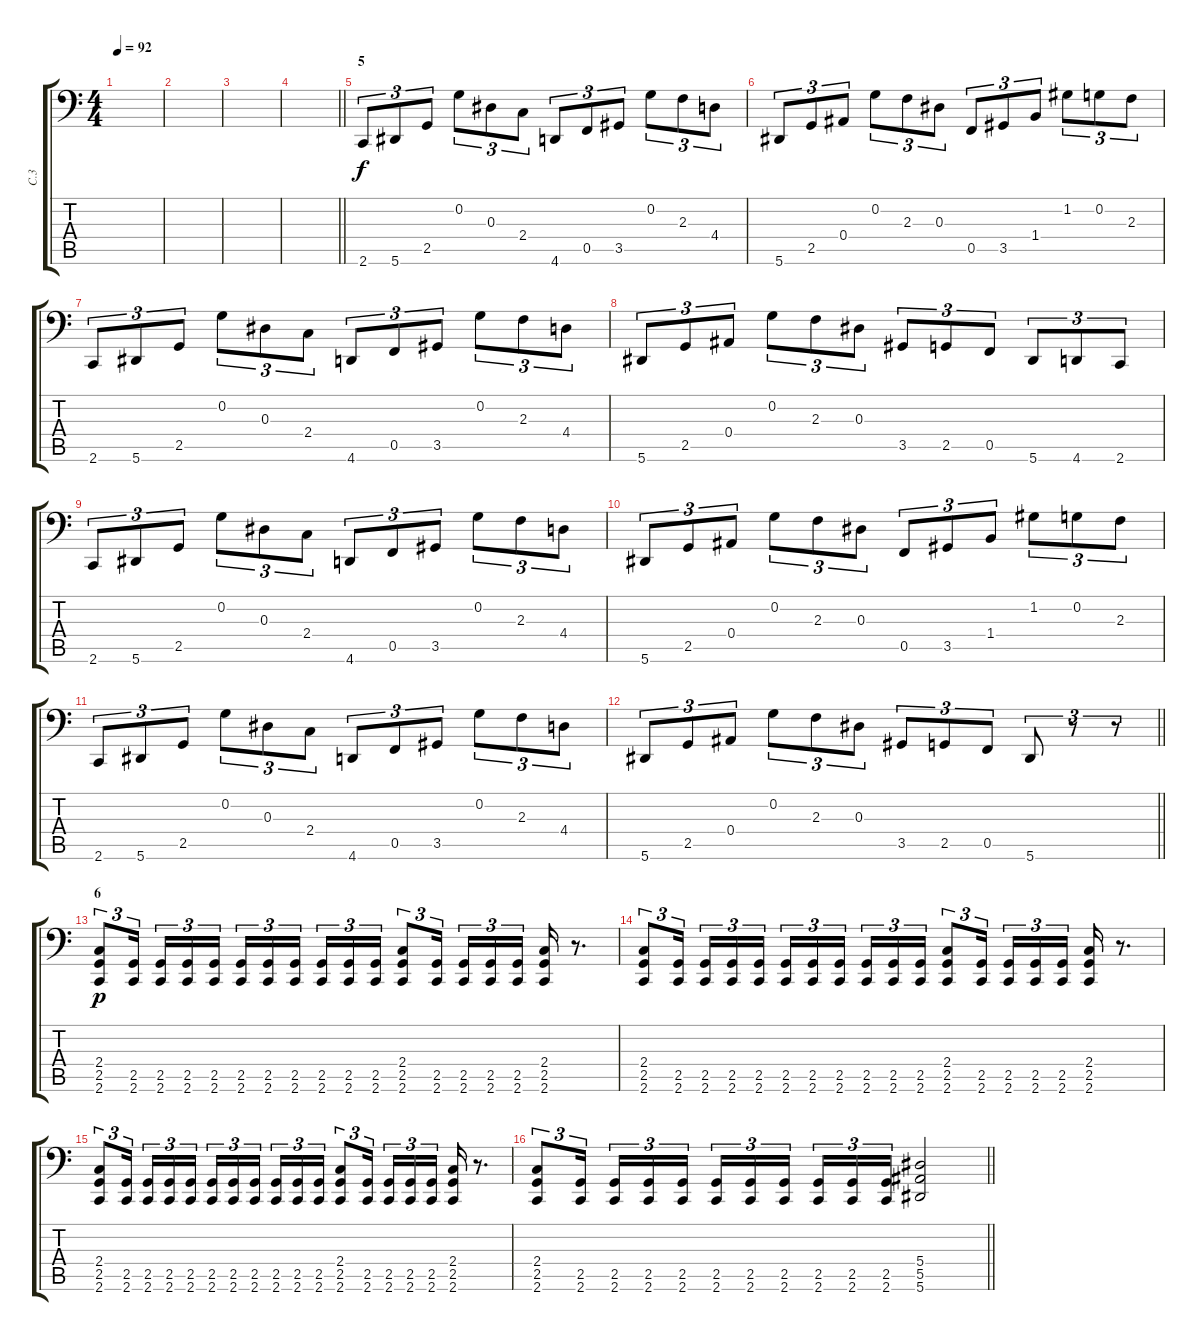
\track ("С.3" "С.3") {instrument harpsichord}
\staff {score tabs}
\tuning (C4 G3 Eb3 Bb2 F2 Bb1) {hide}
\ts (4 4)
\tempo 92
\clef f4
\ks c
|
|
|
\barLineRight lightlight
|
\section ("" "5")
2.6.8{tu (3 2)} 5.6.8{tu (3 2)} 2.5.8{tu (3 2)} 0.2.8{tu (3 2)} 0.3.8{tu (3 2)} 2.4.8{tu (3 2)} 4.6.8{tu (3 2)} 0.5.8{tu (3 2)} 3.5.8{tu (3 2)} 0.2.8{tu (3 2)} 2.3.8{tu (3 2)} 4.4.8{tu (3 2)} |
5.6.8{tu (3 2)} 2.5.8{tu (3 2)} 0.4.8{tu (3 2)} 0.2.8{tu (3 2)} 2.3.8{tu (3 2)} 0.3.8{tu (3 2)} 0.5.8{tu (3 2)} 3.5.8{tu (3 2)} 1.4.8{tu (3 2)} 1.2.8{tu (3 2)} 0.2.8{tu (3 2)} 2.3.8{tu (3 2)} |
2.6.8{tu (3 2)} 5.6.8{tu (3 2)} 2.5.8{tu (3 2)} 0.2.8{tu (3 2)} 0.3.8{tu (3 2)} 2.4.8{tu (3 2)} 4.6.8{tu (3 2)} 0.5.8{tu (3 2)} 3.5.8{tu (3 2)} 0.2.8{tu (3 2)} 2.3.8{tu (3 2)} 4.4.8{tu (3 2)} |
5.6.8{tu (3 2)} 2.5.8{tu (3 2)} 0.4.8{tu (3 2)} 0.2.8{tu (3 2)} 2.3.8{tu (3 2)} 0.3.8{tu (3 2)} 3.5.8{tu (3 2)} 2.5.8{tu (3 2)} 0.5.8{tu (3 2)} 5.6.8{tu (3 2)} 4.6.8{tu (3 2)} 2.6.8{tu (3 2)} |
2.6.8{tu (3 2)} 5.6.8{tu (3 2)} 2.5.8{tu (3 2)} 0.2.8{tu (3 2)} 0.3.8{tu (3 2)} 2.4.8{tu (3 2)} 4.6.8{tu (3 2)} 0.5.8{tu (3 2)} 3.5.8{tu (3 2)} 0.2.8{tu (3 2)} 2.3.8{tu (3 2)} 4.4.8{tu (3 2)} |
5.6.8{tu (3 2)} 2.5.8{tu (3 2)} 0.4.8{tu (3 2)} 0.2.8{tu (3 2)} 2.3.8{tu (3 2)} 0.3.8{tu (3 2)} 0.5.8{tu (3 2)} 3.5.8{tu (3 2)} 1.4.8{tu (3 2)} 1.2.8{tu (3 2)} 0.2.8{tu (3 2)} 2.3.8{tu (3 2)} |
2.6.8{tu (3 2)} 5.6.8{tu (3 2)} 2.5.8{tu (3 2)} 0.2.8{tu (3 2)} 0.3.8{tu (3 2)} 2.4.8{tu (3 2)} 4.6.8{tu (3 2)} 0.5.8{tu (3 2)} 3.5.8{tu (3 2)} 0.2.8{tu (3 2)} 2.3.8{tu (3 2)} 4.4.8{tu (3 2)} |
\barLineRight lightlight
5.6.8{tu (3 2)} 2.5.8{tu (3 2)} 0.4.8{tu (3 2)} 0.2.8{tu (3 2)} 2.3.8{tu (3 2)} 0.3.8{tu (3 2)} 3.5.8{tu (3 2)} 2.5.8{tu (3 2)} 0.5.8{tu (3 2)} 5.6.8{tu (3 2)} r.8{tu (3 2)} r.8{tu (3 2)} |
\section ("" "6")
(2.4 2.5 2.6).8{tu (3 2) dy p} (2.5 2.6).16{tu (3 2) beam splitsecondary} (2.5 2.6).16{tu (3 2)} (2.5 2.6).16{tu (3 2)} (2.5 2.6).16{tu (3 2)} (2.5 2.6).16{tu (3 2)} (2.5 2.6).16{tu (3 2)} (2.5 2.6).16{tu (3 2) beam splitsecondary} (2.5 2.6).16{tu (3 2)} (2.5 2.6).16{tu (3 2)} (2.5 2.6).16{tu (3 2)} (2.4 2.5 2.6).8{tu (3 2)} (2.5 2.6).16{tu (3 2) beam splitsecondary} (2.5 2.6).16{tu (3 2)} (2.5 2.6).16{tu (3 2)} (2.5 2.6).16{tu (3 2)} (2.4 2.5 2.6).16 r.8{d} |
(2.4 2.5 2.6).8{tu (3 2)} (2.5 2.6).16{tu (3 2) beam splitsecondary} (2.5 2.6).16{tu (3 2)} (2.5 2.6).16{tu (3 2)} (2.5 2.6).16{tu (3 2)} (2.5 2.6).16{tu (3 2)} (2.5 2.6).16{tu (3 2)} (2.5 2.6).16{tu (3 2) beam splitsecondary} (2.5 2.6).16{tu (3 2)} (2.5 2.6).16{tu (3 2)} (2.5 2.6).16{tu (3 2)} (2.4 2.5 2.6).8{tu (3 2)} (2.5 2.6).16{tu (3 2) beam splitsecondary} (2.5 2.6).16{tu (3 2)} (2.5 2.6).16{tu (3 2)} (2.5 2.6).16{tu (3 2)} (2.4 2.5 2.6).16 r.8{d} |
(2.4 2.5 2.6).8{tu (3 2)} (2.5 2.6).16{tu (3 2) beam splitsecondary} (2.5 2.6).16{tu (3 2)} (2.5 2.6).16{tu (3 2)} (2.5 2.6).16{tu (3 2)} (2.5 2.6).16{tu (3 2)} (2.5 2.6).16{tu (3 2)} (2.5 2.6).16{tu (3 2) beam splitsecondary} (2.5 2.6).16{tu (3 2)} (2.5 2.6).16{tu (3 2)} (2.5 2.6).16{tu (3 2)} (2.4 2.5 2.6).8{tu (3 2)} (2.5 2.6).16{tu (3 2) beam splitsecondary} (2.5 2.6).16{tu (3 2)} (2.5 2.6).16{tu (3 2)} (2.5 2.6).16{tu (3 2)} (2.4 2.5 2.6).16 r.8{d} |
\barLineRight lightlight
(2.4 2.5 2.6).8{tu (3 2)} (2.5 2.6).16{tu (3 2) beam splitsecondary} (2.5 2.6).16{tu (3 2)} (2.5 2.6).16{tu (3 2)} (2.5 2.6).16{tu (3 2)} (2.5 2.6).16{tu (3 2)} (2.5 2.6).16{tu (3 2)} (2.5 2.6).16{tu (3 2) beam splitsecondary} (2.5 2.6).16{tu (3 2)} (2.5 2.6).16{tu (3 2)} (2.5 2.6).16{tu (3 2)} (5.4 5.5 5.6).2
